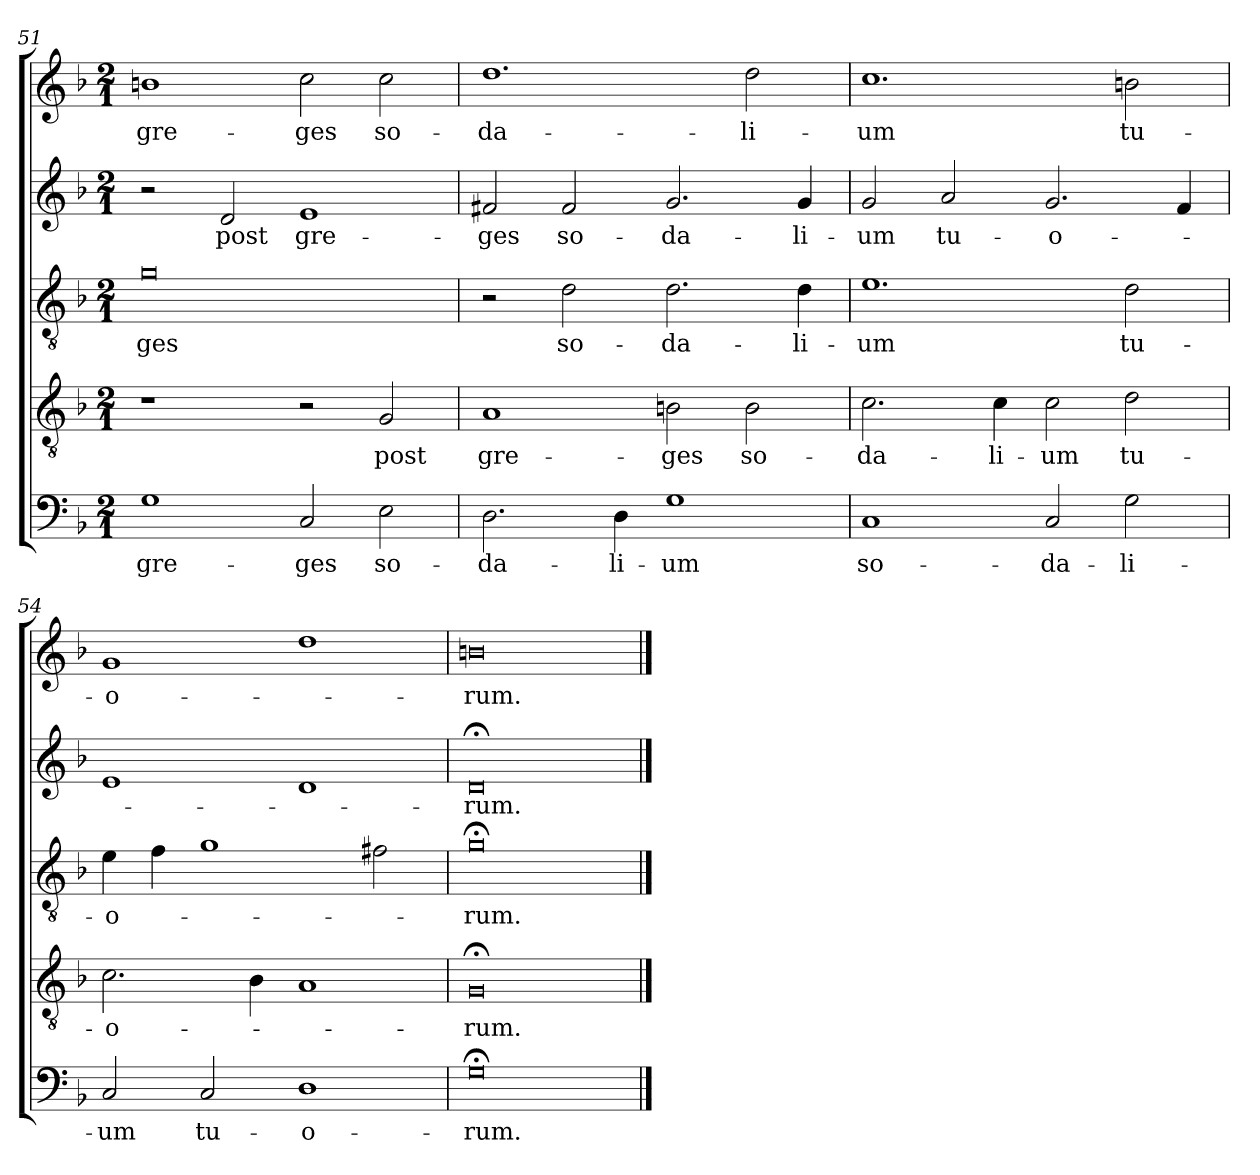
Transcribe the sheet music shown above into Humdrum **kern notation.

**kern	**text	**kern	**text	**kern	**text	**kern	**text	**kern	**text
*part5	*part5	*part4	*part4	*part3	*part3	*part2	*part2	*part1	*part1
*staff5	*staff5	*staff4	*staff4	*staff3	*staff3	*staff2	*staff2	*staff1	*staff1
*clefF4	*	*clefGv2	*	*clefGv2	*	*clefG2	*	*clefG2	*
*k[b-]	*	*k[b-]	*	*k[b-]	*	*k[b-]	*	*k[b-]	*
*F:	*	*F:	*	*F:	*	*F:	*	*F:	*
*M2/1	*	*M2/1	*	*M2/1	*	*M2/1	*	*M2/1	*
=51	=51	=51	=51	=51	=51	=51	=51	=51	=51
!	!LO:LY:b	!	!	!	!LO:LY:b	!	!	!	!LO:LY:b
1G	gre-	1r	.	0g	-ges	2r	.	1bn	gre-
!	!	!	!	!	!	!	!LO:LY:b	!	!
.	.	.	.	.	.	2d/	post	.	.
!	!LO:LY:b	!	!	!	!	!	!LO:LY:b	!	!LO:LY:b
2C/	-ges	2r	.	.	.	1e	gre-	2cc\	-ges
!	!LO:LY:b	!	!LO:LY:b	!	!	!	!	!	!LO:LY:b
2E\	so-	2G/	post	.	.	.	.	2cc\	so-
=52	=52	=52	=52	=52	=52	=52	=52	=52	=52
!	!LO:LY:b	!	!LO:LY:b	!	!	!	!LO:LY:b	!	!LO:LY:b
2.D\	-da-	1A	gre-	2r	.	2f#X/	-ges	1.dd	-da-
!	!	!	!	!	!LO:LY:b	!	!LO:LY:b	!	!
.	.	.	.	2d\	so-	2f#/	so-	.	.
!	!LO:LY:b	!	!	!	!	!	!	!	!
4D\	-li-	.	.	.	.	.	.	.	.
!	!LO:LY:b	!	!LO:LY:b	!	!LO:LY:b	!	!LO:LY:b	!	!
1G	-um	2Bn\	-ges	2.d\	-da-	2.g/	-da-	.	.
!	!	!	!LO:LY:b	!	!	!	!	!	!LO:LY:b
.	.	2B\	so-	.	.	.	.	2dd\	-li-
!	!	!	!	!	!LO:LY:b	!	!LO:LY:b	!	!
.	.	.	.	4d\	-li-	4g/	-li-	.	.
=53	=53	=53	=53	=53	=53	=53	=53	=53	=53
!	!LO:LY:b	!	!LO:LY:b	!	!LO:LY:b	!	!LO:LY:b	!	!LO:LY:b
1C	so-	2.c\	-da-	1.e	-um	2g/	-um	1.cc	-um
!	!	!	!	!	!	!	!LO:LY:b	!	!
.	.	.	.	.	.	2a/	tu-	.	.
!	!	!	!LO:LY:b	!	!	!	!	!	!
.	.	4c\	-li-	.	.	.	.	.	.
!	!LO:LY:b	!	!LO:LY:b	!	!	!	!LO:LY:b	!	!
2C/	-da-	2c\	-um	.	.	2.g/	-o-	.	.
!	!LO:LY:b	!	!LO:LY:b	!	!LO:LY:b	!	!	!	!LO:LY:b
2G\	-li-	2d\	tu-	2d\	tu-	.	.	2b\	tu-
.	.	.	.	.	.	4f/	.	.	.
=54	=54	=54	=54	=54	=54	=54	=54	=54	=54
!	!LO:LY:b	!	!LO:LY:b	!	!LO:LY:b	!	!	!	!LO:LY:b
2C/	-um	2.c\	-o-	4e\	-o-	1e	.	1g	-o-
.	.	.	.	4f\	.	.	.	.	.
!	!LO:LY:b	!	!	!	!	!	!	!	!
2C/	tu-	.	.	1g	.	.	.	.	.
.	.	4B-\	.	.	.	.	.	.	.
!	!LO:LY:b	!	!	!	!	!	!	!	!
1D	-o-	1A	.	.	.	1d	.	1dd	.
.	.	.	.	2f#X\	.	.	.	.	.
=55	=55	=55	=55	=55	=55	=55	=55	=55	=55
!	!LO:LY:b	!	!LO:LY:b	!	!LO:LY:b	!	!LO:LY:b	!	!LO:LY:b
0G;<	-rum.	0G;<	-rum.	0g;<	-rum.	0d;<	-rum.	0bn	-rum.
==	==	==	==	==	==	==	==	==	==
*-	*-	*-	*-	*-	*-	*-	*-	*-	*-
